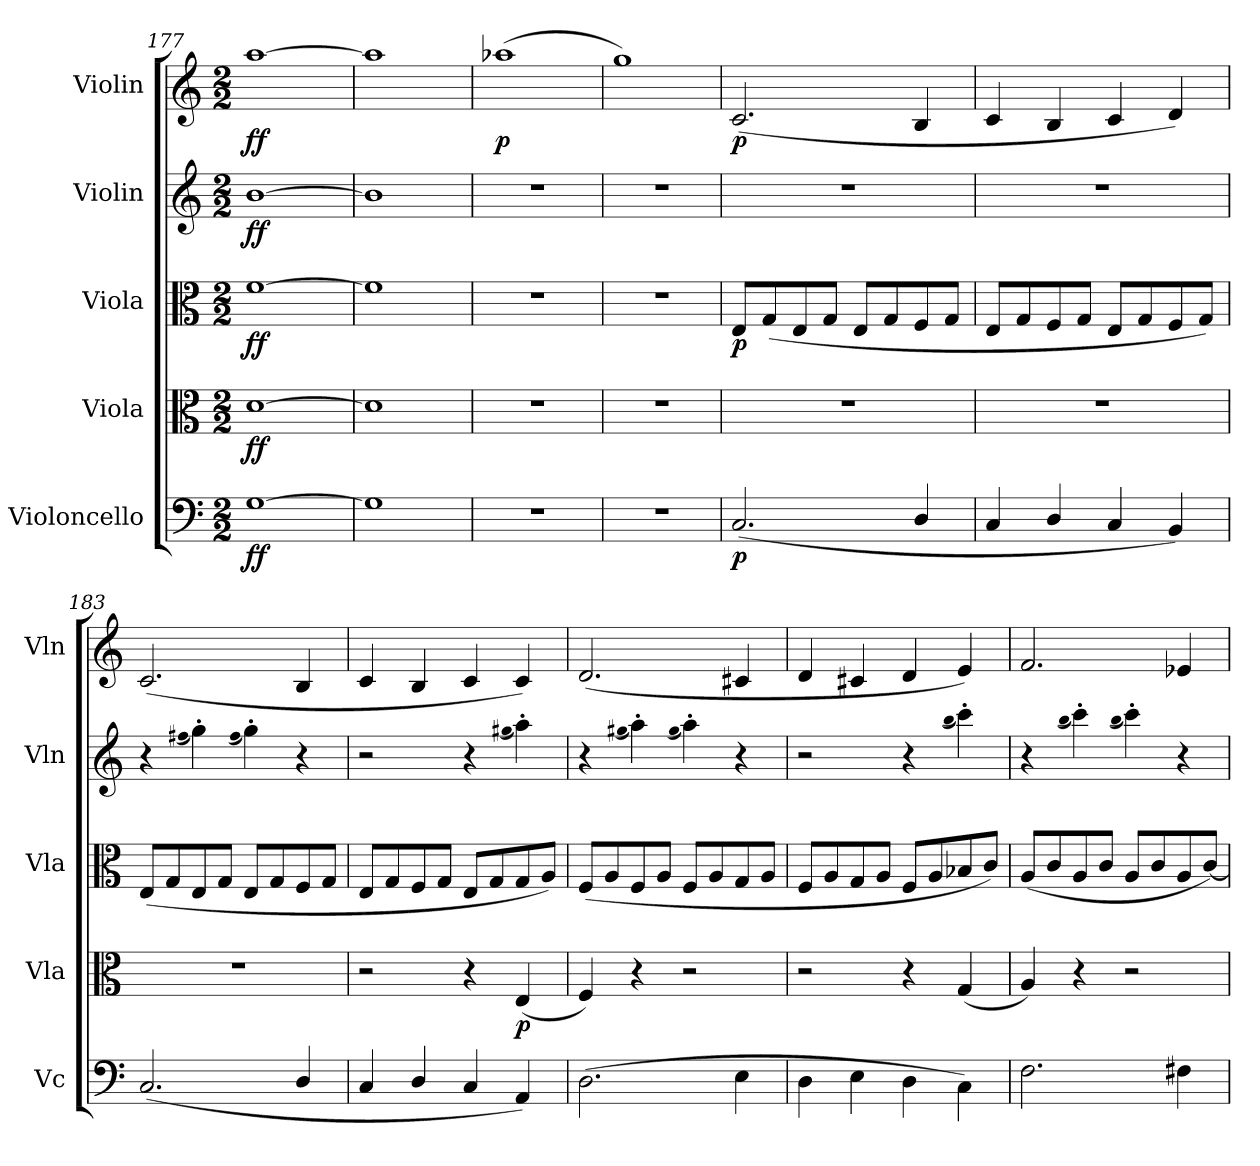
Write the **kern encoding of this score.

**kern	**dynam	**kern	**dynam	**kern	**dynam	**kern	**dynam	**kern	**dynam
*part5	*part5	*part4	*part4	*part3	*part3	*part2	*part2	*part1	*part1
*staff5	*staff5	*staff4	*staff4	*staff3	*staff3	*staff2	*staff2	*staff1	*staff1
*I"Violoncello	*	*I"Viola	*	*I"Viola	*	*I"Violin	*	*I"Violin	*
*I'Vc	*	*I'Vla	*	*I'Vla	*	*I'Vln	*	*I'Vln	*
*clefF4	*	*clefC3	*	*clefC3	*	*clefG2	*	*clefG2	*
*k[]	*	*k[]	*	*k[]	*	*k[]	*	*k[]	*
*M2/2	*	*M2/2	*	*M2/2	*	*M2/2	*	*M2/2	*
=177	=177	=177	=177	=177	=177	=177	=177	=177	=177
[1G	ff	[1d	ff	[1f	ff	[1b	ff	[1aa	ff
=178	=178	=178	=178	=178	=178	=178	=178	=178	=178
1G]	.	1d]	.	1f]	.	1b]	.	1aa]	.
=179	=179	=179	=179	=179	=179	=179	=179	=179	=179
1r	.	1r	.	1r	.	1r	.	(1aa-X	p
=180	=180	=180	=180	=180	=180	=180	=180	=180	=180
1r	.	1r	.	1r	.	1r	.	1gg)	.
=181	=181	=181	=181	=181	=181	=181	=181	=181	=181
(2.C/	p	1r	.	8E/L	p	1r	.	(2.c/	p
.	.	.	.	(8G/	.	.	.	.	.
.	.	.	.	8E/	.	.	.	.	.
.	.	.	.	8G/J	.	.	.	.	.
.	.	.	.	8E/L	.	.	.	.	.
.	.	.	.	8G/	.	.	.	.	.
4D/	.	.	.	8F/	.	.	.	4B/	.
.	.	.	.	8G/J	.	.	.	.	.
=182	=182	=182	=182	=182	=182	=182	=182	=182	=182
4C/	.	1r	.	8E/L	.	1r	.	4c/	.
.	.	.	.	8G/	.	.	.	.	.
4D/	.	.	.	8F/	.	.	.	4B/	.
.	.	.	.	8G/J	.	.	.	.	.
4C/	.	.	.	8E/L	.	.	.	4c/	.
.	.	.	.	8G/	.	.	.	.	.
4BB/)	.	.	.	8F/	.	.	.	4d/)	.
.	.	.	.	8G/J)	.	.	.	.	.
=183	=183	=183	=183	=183	=183	=183	=183	=183	=183
(2.C/	.	1r	.	(8E/L	.	4r	.	(2.c/	.
.	.	.	.	8G/	.	.	.	.	.
.	.	.	.	.	.	(qff#X	.	.	.
.	.	.	.	8E/	.	4gg'\)	.	.	.
.	.	.	.	8G/J	.	.	.	.	.
.	.	.	.	.	.	(qff#	.	.	.
.	.	.	.	8E/L	.	4gg'\)	.	.	.
.	.	.	.	8G/	.	.	.	.	.
4D/	.	.	.	8F/	.	4r	.	4B/	.
.	.	.	.	8G/J	.	.	.	.	.
=184	=184	=184	=184	=184	=184	=184	=184	=184	=184
4C/	.	2r	.	8E/L	.	2r	.	4c/	.
.	.	.	.	8G/	.	.	.	.	.
4D/	.	.	.	8F/	.	.	.	4B/	.
.	.	.	.	8G/J	.	.	.	.	.
4C/	.	4r	.	8E/L	.	4r	.	4c/	.
.	.	.	.	8G/	.	.	.	.	.
.	.	.	.	.	.	(qgg#X	.	.	.
4AA/)	.	(4E/	p	8G/	.	4aa'\)	.	4c/)	.
.	.	.	.	8A/J)	.	.	.	.	.
=185	=185	=185	=185	=185	=185	=185	=185	=185	=185
(2.D\	.	4F/)	.	(8F/L	.	4r	.	(2.d/	.
.	.	.	.	8A/	.	.	.	.	.
.	.	.	.	.	.	(qgg#X	.	.	.
.	.	4r	.	8F/	.	4aa'\)	.	.	.
.	.	.	.	8A/J	.	.	.	.	.
.	.	.	.	.	.	(qgg#	.	.	.
.	.	2r	.	8F/L	.	4aa'\)	.	.	.
.	.	.	.	8A/	.	.	.	.	.
4E\	.	.	.	8G/	.	4r	.	4c#X/	.
.	.	.	.	8A/J	.	.	.	.	.
=186	=186	=186	=186	=186	=186	=186	=186	=186	=186
4D\	.	2r	.	8F/L	.	2r	.	4d/	.
.	.	.	.	8A/	.	.	.	.	.
4E\	.	.	.	8G/	.	.	.	4c#X/	.
.	.	.	.	8A/J	.	.	.	.	.
4D\	.	4r	.	8F/L	.	4r	.	4d/	.
.	.	.	.	8A/	.	.	.	.	.
.	.	.	.	.	.	(qbb	.	.	.
4C\)	.	(4G/	.	8B-X/	.	4ccc'\)	.	4e/)	.
.	.	.	.	8c/J)	.	.	.	.	.
=187	=187	=187	=187	=187	=187	=187	=187	=187	=187
2.F\	.	4A/)	.	(8A/L	.	4r	.	2.f/	.
.	.	.	.	8c/	.	.	.	.	.
.	.	.	.	.	.	(qbb	.	.	.
.	.	4r	.	8A/	.	4ccc'\)	.	.	.
.	.	.	.	8c/J	.	.	.	.	.
.	.	.	.	.	.	(qbb	.	.	.
.	.	2r	.	8A/L	.	4ccc'\)	.	.	.
.	.	.	.	8c/	.	.	.	.	.
4F#X\	.	.	.	8A/	.	4r	.	4e-X/	.
.	.	.	.	[8c/J)	.	.	.	.	.
=	=	=	=	=	=	=	=	=	=
*-	*-	*-	*-	*-	*-	*-	*-	*-	*-
